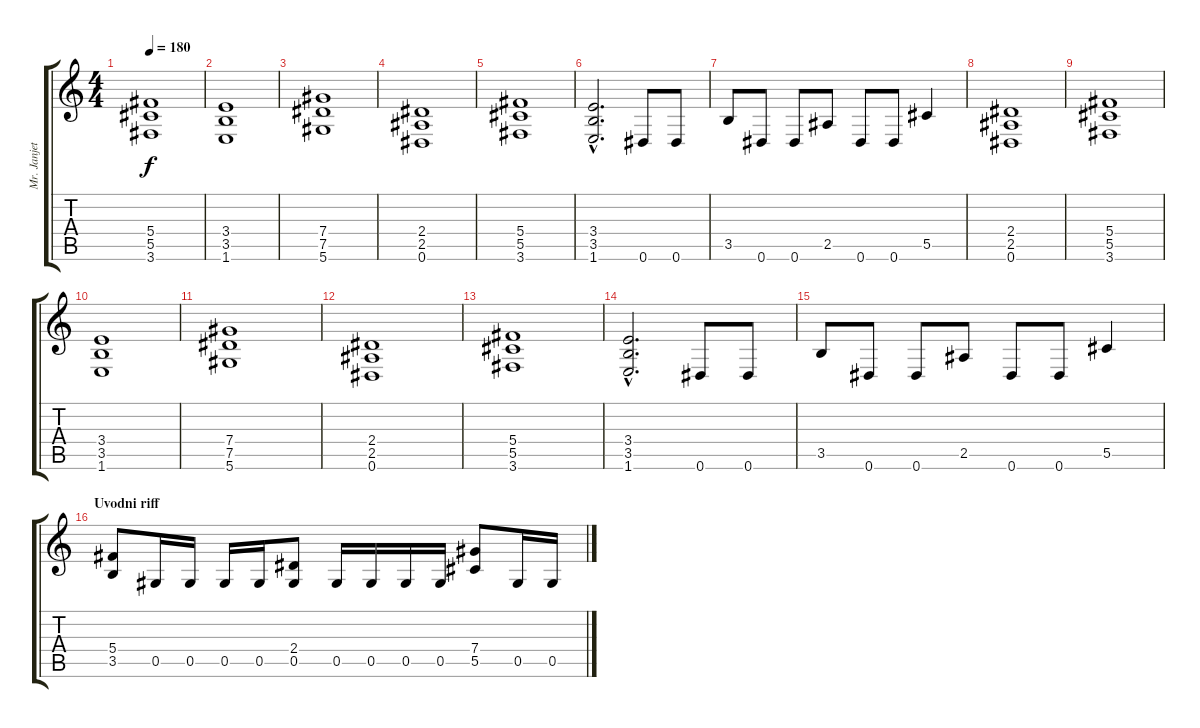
\track ("Mr. Janjetovic" "Mr. Janjet") {instrument overdrivenguitar}
\staff {score tabs}
\tuning (Eb4 Bb3 Gb3 Db3 Ab2 Eb2) {hide}
\ts (4 4)
\tempo 180
\clef g2
\ks c
(5.4 5.5 3.6).1{dy f} |
(3.4 3.5 1.6).1 |
(7.4 7.5 5.6).1 |
(2.4 2.5 0.6).1 |
(5.4 5.5 3.6).1 |
(3.4{hac} 3.5{hac} 1.6{hac}).2{d} 0.6.8 0.6.8 |
3.5.8 0.6.8 0.6.8 2.5.8 0.6.8 0.6.8 5.5.4 |
(2.4 2.5 0.6).1 |
(5.4 5.5 3.6).1 |
(3.4 3.5 1.6).1 |
(7.4 7.5 5.6).1 |
(2.4 2.5 0.6).1 |
(5.4 5.5 3.6).1 |
(3.4{hac} 3.5{hac} 1.6{hac}).2{d} 0.6.8 0.6.8 |
3.5.8 0.6.8 0.6.8 2.5.8 0.6.8 0.6.8 5.5.4 |
\section ("" "Uvodni riff")
(5.4 3.5).8 0.5.16 0.5.16 0.5.16 0.5.16 (2.4 0.5).8 0.5.16 0.5.16 0.5.16 0.5.16 (7.4 5.5).8 0.5.16 0.5.16
